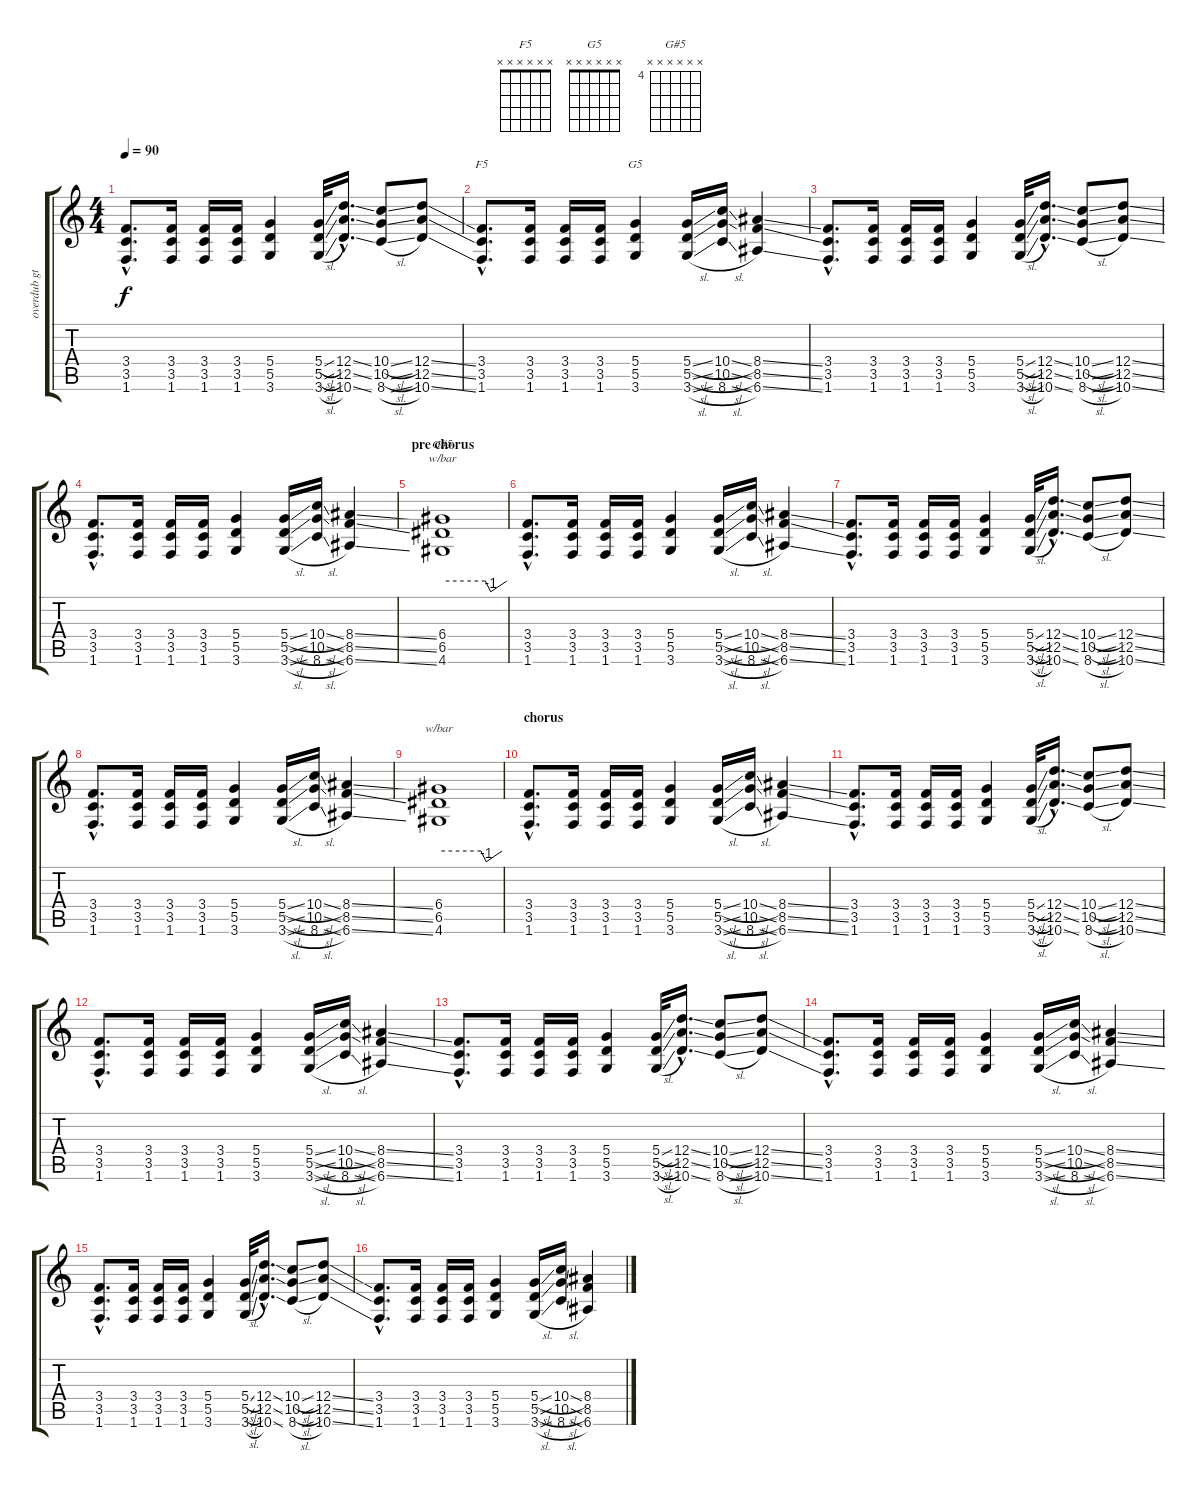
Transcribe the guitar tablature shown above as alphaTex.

\track ("overdub gtr II" "overdub gt") {instrument acousticguitarsteel}
\staff {score tabs}
\tuning (E4 B3 G3 D3 A2 E2) {hide}
\chord ("F5" x x x x x x)
\chord ("G5" x x x x x x)
\chord ("G#5" x x x x x x) {firstfret 4}
\ts (4 4)
\tempo 90
\clef g2
\ks c
(3.4{hac} 3.5{hac} 1.6{hac}).8{d dy f} (3.4 3.5 1.6).16 (3.4 3.5 1.6).16 (3.4 3.5 1.6).16 (5.4 5.5 3.6).4 (5.4{sl} 5.5{sl} 3.6{sl}).32 (12.4{ss hac} 12.5{ss hac} 10.6{ss hac}).16{d} (10.4{sl} 10.5{sl} 8.6{sl}).8 (12.4{ss} 12.5{ss} 10.6{ss}).8 |
(3.4{hac} 3.5{hac} 1.6{hac}).8{d ch "F5"} (3.4 3.5 1.6).16 (3.4 3.5 1.6).16 (3.4 3.5 1.6).16 (5.4 5.5 3.6).4{ch "G5"} (5.4{sl} 5.5{sl} 3.6{sl}).16 (10.4{sl} 10.5{sl} 8.6{sl}).16 (8.4{ss} 8.5{ss} 6.6{ss}).4 |
(3.4{hac} 3.5{hac} 1.6{hac}).8{d} (3.4 3.5 1.6).16 (3.4 3.5 1.6).16 (3.4 3.5 1.6).16 (5.4 5.5 3.6).4 (5.4{sl} 5.5{sl} 3.6{sl}).32 (12.4{ss hac} 12.5{ss hac} 10.6{ss hac}).16{d} (10.4{sl} 10.5{sl} 8.6{sl}).8 (12.4{ss} 12.5{ss} 10.6{ss}).8 |
(3.4{hac} 3.5{hac} 1.6{hac}).8{d} (3.4 3.5 1.6).16 (3.4 3.5 1.6).16 (3.4 3.5 1.6).16 (5.4 5.5 3.6).4 (5.4{sl} 5.5{sl} 3.6{sl}).16 (10.4{sl} 10.5{sl} 8.6{sl}).16 (8.4{ss} 8.5{ss} 6.6{ss}).4 |
\section ("" "pre chorus")
(6.4 6.5 4.6).1{tbe (custom default 0 0 40 0 45 -4 60 0) ch "G#5"} |
(3.4{hac} 3.5{hac} 1.6{hac}).8{d} (3.4 3.5 1.6).16 (3.4 3.5 1.6).16 (3.4 3.5 1.6).16 (5.4 5.5 3.6).4 (5.4{sl} 5.5{sl} 3.6{sl}).16 (10.4{sl} 10.5{sl} 8.6{sl}).16 (8.4{ss} 8.5{ss} 6.6{ss}).4 |
(3.4{hac} 3.5{hac} 1.6{hac}).8{d} (3.4 3.5 1.6).16 (3.4 3.5 1.6).16 (3.4 3.5 1.6).16 (5.4 5.5 3.6).4 (5.4{sl} 5.5{sl} 3.6{sl}).32 (12.4{ss hac} 12.5{ss hac} 10.6{ss hac}).16{d} (10.4{sl} 10.5{sl} 8.6{sl}).8 (12.4{ss} 12.5{ss} 10.6{ss}).8 |
(3.4{hac} 3.5{hac} 1.6{hac}).8{d} (3.4 3.5 1.6).16 (3.4 3.5 1.6).16 (3.4 3.5 1.6).16 (5.4 5.5 3.6).4 (5.4{sl} 5.5{sl} 3.6{sl}).16 (10.4{sl} 10.5{sl} 8.6{sl}).16 (8.4{ss} 8.5{ss} 6.6{ss}).4 |
(6.4 6.5 4.6).1{tbe (custom default 0 0 40 0 45 -4 60 0)} |
\section ("" "chorus")
(3.4{hac} 3.5{hac} 1.6{hac}).8{d} (3.4 3.5 1.6).16 (3.4 3.5 1.6).16 (3.4 3.5 1.6).16 (5.4 5.5 3.6).4 (5.4{sl} 5.5{sl} 3.6{sl}).16 (10.4{sl} 10.5{sl} 8.6{sl}).16 (8.4{ss} 8.5{ss} 6.6{ss}).4 |
(3.4{hac} 3.5{hac} 1.6{hac}).8{d} (3.4 3.5 1.6).16 (3.4 3.5 1.6).16 (3.4 3.5 1.6).16 (5.4 5.5 3.6).4 (5.4{sl} 5.5{sl} 3.6{sl}).32 (12.4{ss hac} 12.5{ss hac} 10.6{ss hac}).16{d} (10.4{sl} 10.5{sl} 8.6{sl}).8 (12.4{ss} 12.5{ss} 10.6{ss}).8 |
(3.4{hac} 3.5{hac} 1.6{hac}).8{d} (3.4 3.5 1.6).16 (3.4 3.5 1.6).16 (3.4 3.5 1.6).16 (5.4 5.5 3.6).4 (5.4{sl} 5.5{sl} 3.6{sl}).16 (10.4{sl} 10.5{sl} 8.6{sl}).16 (8.4{ss} 8.5{ss} 6.6{ss}).4 |
(3.4{hac} 3.5{hac} 1.6{hac}).8{d} (3.4 3.5 1.6).16 (3.4 3.5 1.6).16 (3.4 3.5 1.6).16 (5.4 5.5 3.6).4 (5.4{sl} 5.5{sl} 3.6{sl}).32 (12.4{ss hac} 12.5{ss hac} 10.6{ss hac}).16{d} (10.4{sl} 10.5{sl} 8.6{sl}).8 (12.4{ss} 12.5{ss} 10.6{ss}).8 |
(3.4{hac} 3.5{hac} 1.6{hac}).8{d} (3.4 3.5 1.6).16 (3.4 3.5 1.6).16 (3.4 3.5 1.6).16 (5.4 5.5 3.6).4 (5.4{sl} 5.5{sl} 3.6{sl}).16 (10.4{sl} 10.5{sl} 8.6{sl}).16 (8.4{ss} 8.5{ss} 6.6{ss}).4 |
(3.4{hac} 3.5{hac} 1.6{hac}).8{d} (3.4 3.5 1.6).16 (3.4 3.5 1.6).16 (3.4 3.5 1.6).16 (5.4 5.5 3.6).4 (5.4{sl} 5.5{sl} 3.6{sl}).32 (12.4{ss hac} 12.5{ss hac} 10.6{ss hac}).16{d} (10.4{sl} 10.5{sl} 8.6{sl}).8 (12.4{ss} 12.5{ss} 10.6{ss}).8 |
(3.4{hac} 3.5{hac} 1.6{hac}).8{d} (3.4 3.5 1.6).16 (3.4 3.5 1.6).16 (3.4 3.5 1.6).16 (5.4 5.5 3.6).4 (5.4{sl} 5.5{sl} 3.6{sl}).16 (10.4{sl} 10.5{sl} 8.6{sl}).16 (8.4{ss} 8.5{ss} 6.6{ss}).4
